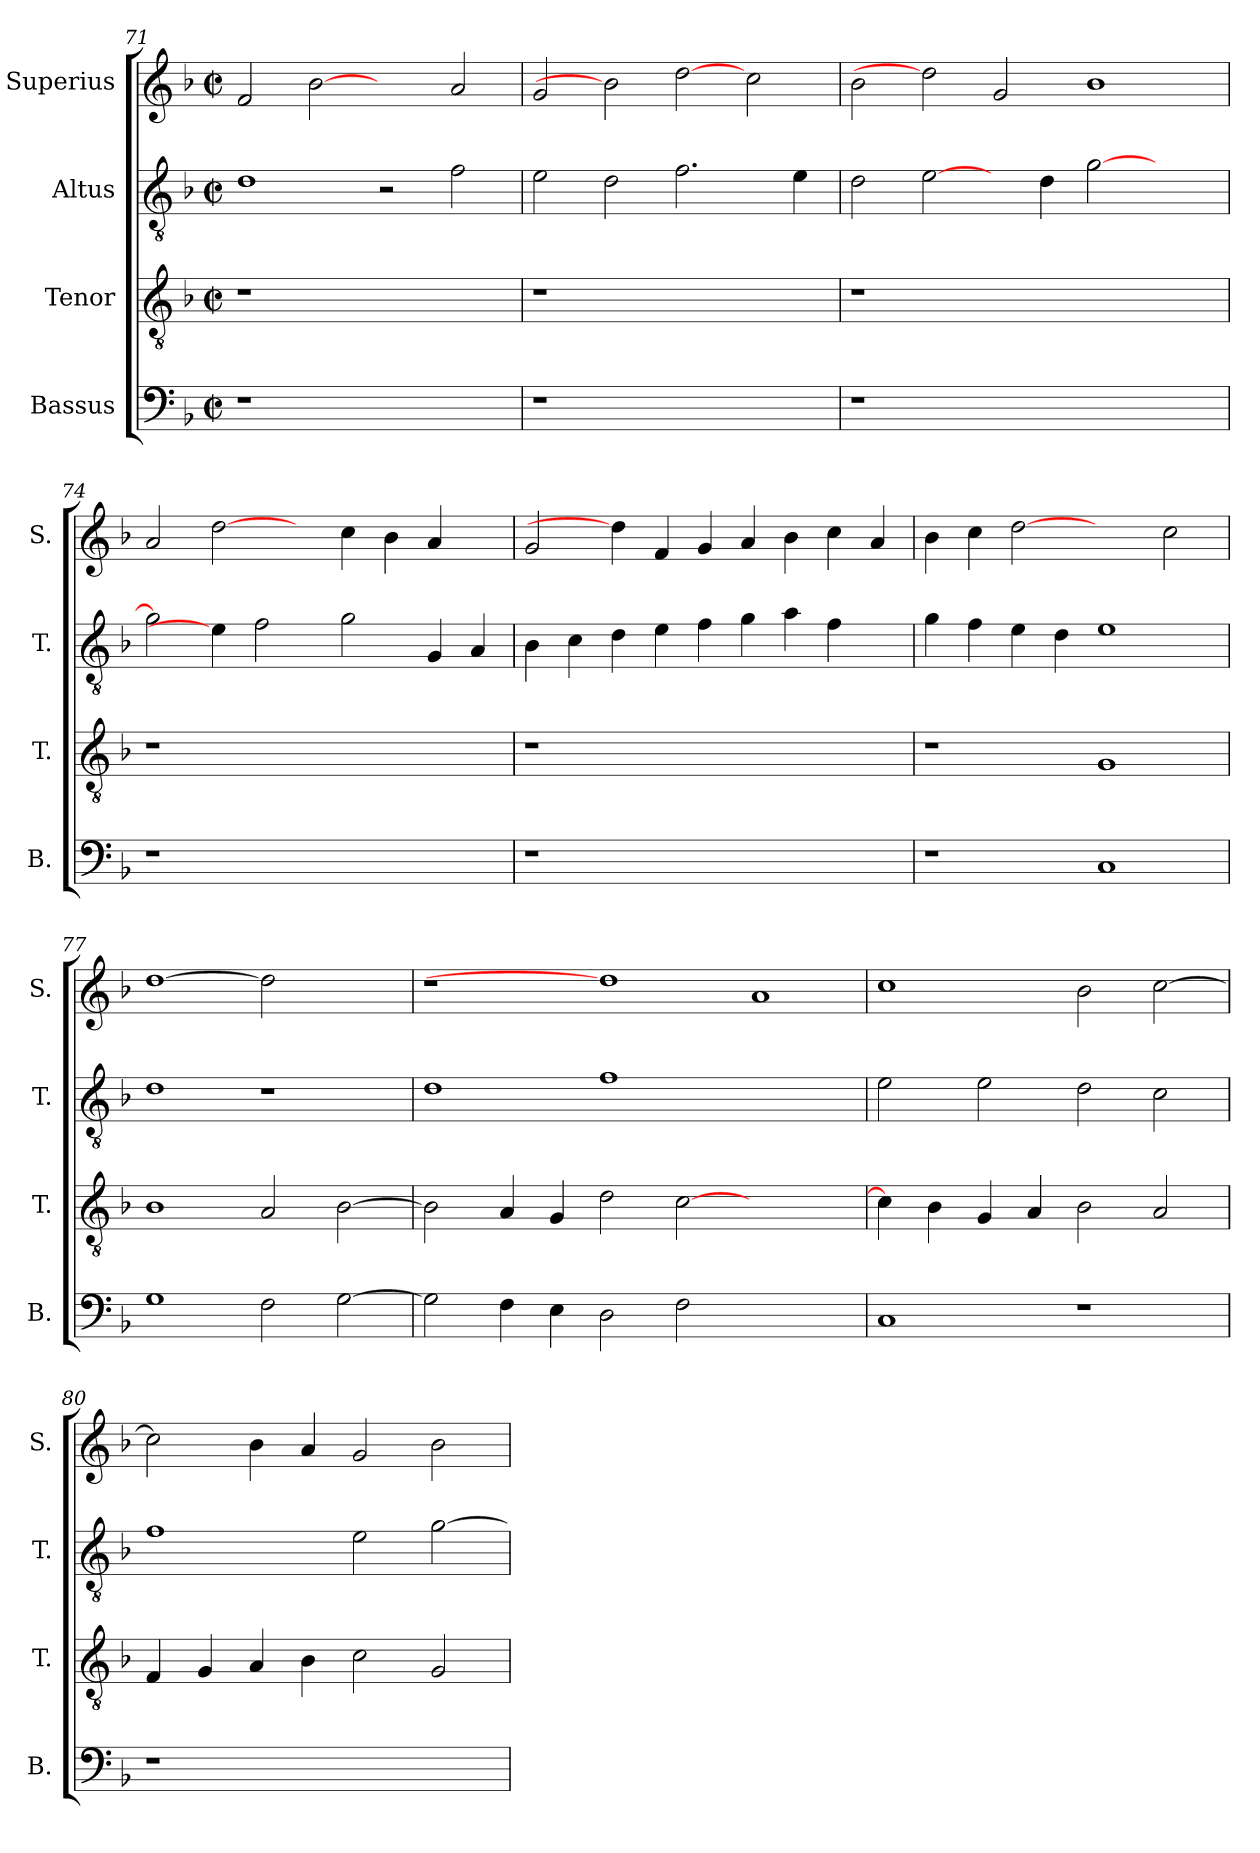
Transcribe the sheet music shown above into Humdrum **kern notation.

**kern	**kern	**kern	**kern
*part4	*part3	*part2	*part1
*staff4	*staff3	*staff2	*staff1
*I"Bassus	*I"Tenor	*I"Altus	*I"Superius
*I'B.	*I'T.	*I'T.	*I'S.
*clefF4	*clefGv2	*clefGv2	*clefG2
*	*ITrd7c12	*ITrd7c12	*
*k[b-]	*k[b-]	*k[b-]	*k[b-]
*F:	*F:	*F:	*F:
*M2/2	*M2/2	*M2/2	*M2/2
*met(c|)	*met(c|)	*met(c|)	*met(c|)
=71	=71	=71	=71
!LO:N:vis=1	!LO:N:vis=1	!	!
1r	1r	1Di	2fi/
.	.	.	[2b-i
1ryy	1ryy	2r	2ryy
.	.	2Fi\	2ai/
!!LO:PB:g=z
=72	=72	=72	=72
!LO:N:vis=1	!LO:N:vis=1	!	!
1r	1r	2Ei\	2gi/
.	.	2Di\	2b-i]
1ryy	1ryy	2.Fi\	[2ddi
.	.	.	2cci\
.	.	4Ei\	.
=73	=73	=73	=73
!LO:N:vis=1	!LO:N:vis=1	!	!
1r	1r	2Di\	2b-i\
.	.	[2Ei\	2ddi]
1.ryy	1.ryy	4ryy	2gi/
.	.	4Di\	.
.	.	[>2Gi\	1b-i
.	.	2ryy	.
=74	=74	=74	=74
!LO:N:vis=1	!LO:N:vis=1	!	!
1r	1r	2Gi\]	2ai/
.	.	4Ei\]	[2ddi\
.	.	2Fi\	.
1ryy	1ryy	.	4ryy
.	.	2Gi\	4cci\
.	.	.	4b-i\
.	.	4GGi/	4ai/
4ryy	4ryy	4AAi/	4ryy
=75	=75	=75	=75
!LO:N:vis=1	!LO:N:vis=1	!	!
1r	1r	4BB-i\	2gi/
.	.	4Ci\	.
.	.	4Di\	4ddi\]
.	.	4Ei\	4fi/
1ryy	1ryy	4Fi\	4gi/
.	.	4Gi\	4ai/
.	.	4Ai\	4b-i\
.	.	4Fi\	4cci\
4ryy	4ryy	4ryy	4ai/
=76	=76	=76	=76
1r	1r	4Gi\	4b-i\
.	.	4Fi\	4cci\
.	.	4Ei\	[2ddi
.	.	4Di\	.
1Ci	1GGi	1Ei	2ryy
.	.	.	2cci\
!!LO:LB:g=z
=77	=77	=77	=77
1Gi	1BB-i	1Di	[1ddi
2Fi\	2AAi/	1r	2ddi]
[>2Gi\	[>2BB-i\	.	2ryy
=78	=78	=78	=78
2Gi\]	2BB-i\]	1Di	1r
4Fi\	4AAi/	.	.
4Ei\	4GGi/	.	.
2Di\	2Di\	1Fi	1ddi]
2Fi\	[>2Ci\	.	.
1ryy	1ryy	1ryy	1ai
=79	=79	=79	=79
1Ci	4Ci\]	2Ei\	1cci
.	4BB-i\	.	.
.	4GGi/	2Ei\	.
.	4AAi/	.	.
1r	2BB-i\	2Di\	2b-i\
.	2AAi/	2Ci\	[>2cci\
=80	=80	=80	=80
!LO:N:vis=1	!	!	!
1r	4FFi/	1Fi	2cci\]
.	4GGi/	.	.
.	4AAi/	.	4b-i\
.	4BB-i\	.	4ai/
1ryy	2Ci\	2Ei\	2gi/
.	2GGi/	[>2Gi\	2b-i\
=	=	=	=
*-	*-	*-	*-
